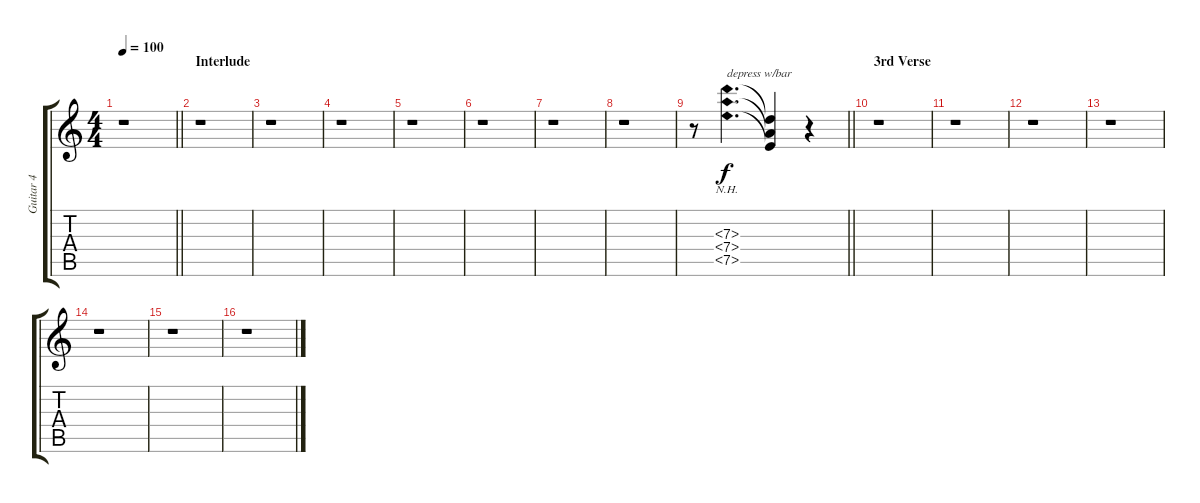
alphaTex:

\track ("Guitar 4" "Guitar 4") {instrument overdrivenguitar}
\staff {score tabs}
\tuning (E4 B3 G3 D3 A2 E2) {hide}
\ts (4 4)
\tempo 100
\clef g2
\barLineRight lightlight
\ks c
r.1{dy f} |
\section ("" "Interlude")
r.1 |
r.1 |
r.1 |
r.1 |
r.1 |
r.1 |
r.1 |
\barLineRight lightlight
r.8 (7.3{nh} 7.4{nh} 7.5{nh}).4{d txt "depress w/bar"} (7.3{t} 7.4{t} 7.5{t}).4 r.4 |
\section ("" "3rd Verse")
r.1 |
r.1 |
r.1 |
r.1 |
r.1 |
r.1 |
r.1
